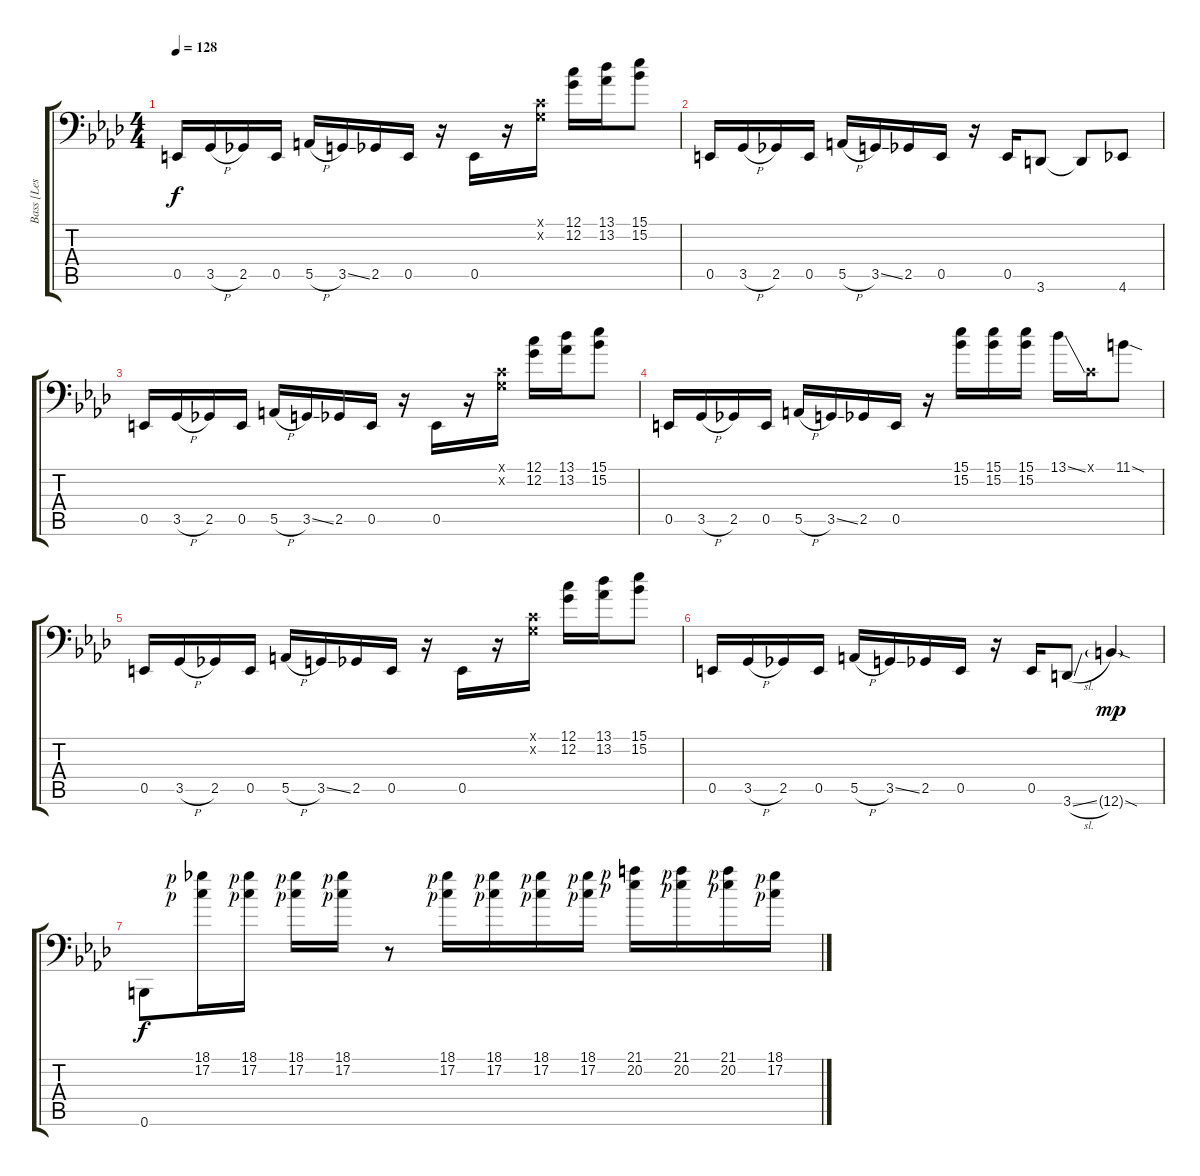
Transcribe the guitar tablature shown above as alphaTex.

\track ("Bass [Les Claypool]" "Bass [Les ") {instrument slapbass1}
\staff {score tabs}
\tuning (C3 G2 D2 A1 E1 B0) {hide}
\ts (4 4)
\tempo 128
\clef f4
\ks ab
0.5.16{dy f} 3.5{h}.16 2.5.16 0.5.16 5.5{h}.16 3.5{ss}.16 2.5.16 0.5.16 r.16 0.5.16 r.16 (0.1{x} 0.2{x}).16 (12.1 12.2).16 (13.1 13.2).16 (15.1 15.2).8 |
0.5.16 3.5{h}.16 2.5.16 0.5.16 5.5{h}.16 3.5{ss}.16 2.5.16 0.5.16 r.16 0.5.16 3.6.8 3.6{t}.8 4.6.8 |
0.5.16 3.5{h}.16 2.5.16 0.5.16 5.5{h}.16 3.5{ss}.16 2.5.16 0.5.16 r.16 0.5.16 r.16 (0.1{x} 0.2{x}).16 (12.1 12.2).16 (13.1 13.2).16 (15.1 15.2).8 |
0.5.16 3.5{h}.16 2.5.16 0.5.16 5.5{h}.16 3.5{ss}.16 2.5.16 0.5.16 r.16 (15.1 15.2).16 (15.1 15.2).16 (15.1 15.2).16 13.1{ss}.16 0.1{x}.16 11.1{sod}.8 |
0.5.16 3.5{h}.16 2.5.16 0.5.16 5.5{h}.16 3.5{ss}.16 2.5.16 0.5.16 r.16 0.5.16 r.16 (0.1{x} 0.2{x}).16 (12.1 12.2).16 (13.1 13.2).16 (15.1 15.2).8 |
0.5.16 3.5{h}.16 2.5.16 0.5.16 5.5{h}.16 3.5{ss}.16 2.5.16 0.5.16 r.16 0.5.16 3.6{sl}.8 12.6{sod g}.4{dy mp} |
0.6.8{dy f} (18.1{rf 1} 17.2{rf 1}).16 (18.1{rf 1} 17.2{rf 1}).16 (18.1{rf 1} 17.2{rf 1}).16 (18.1{rf 1} 17.2{rf 1}).16 r.8 (18.1{rf 1} 17.2{rf 1}).16 (18.1{rf 1} 17.2{rf 1}).16 (18.1{rf 1} 17.2{rf 1}).16 (18.1{rf 1} 17.2{rf 1}).16 (21.1{rf 1} 20.2{rf 1}).16 (21.1{rf 1} 20.2{rf 1}).16 (21.1{rf 1} 20.2{rf 1}).16 (18.1{rf 1} 17.2{rf 1}).16
